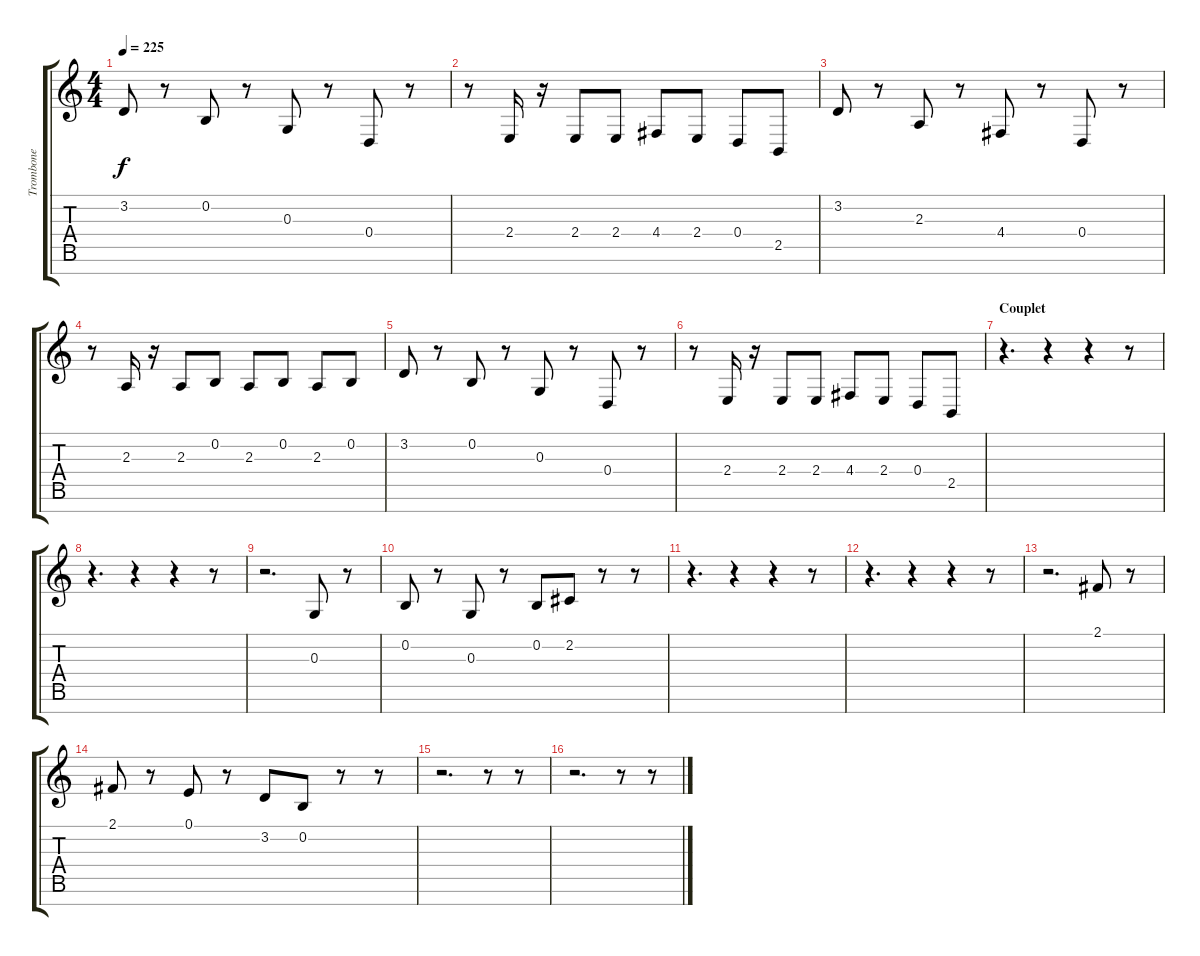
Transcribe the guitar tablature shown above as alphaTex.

\track ("Trombone" "Trombone") {instrument trombone}
\staff {score tabs}
\tuning (E4 B3 G3 D3 A2 E2 B1) {hide}
\ts (4 4)
\tempo 225
\clef g2
\ks c
3.2.8{dy f} r.8 0.2.8 r.8 0.3.8 r.8 0.4.8 r.8 |
r.8 2.4.16 r.16 2.4.8 2.4.8 4.4.8 2.4.8 0.4.8 2.5.8 |
3.2.8 r.8 2.3.8 r.8 4.4.8 r.8 0.4.8 r.8 |
r.8 2.3.16 r.16 2.3.8 0.2.8 2.3.8 0.2.8 2.3.8 0.2.8 |
3.2.8 r.8 0.2.8 r.8 0.3.8 r.8 0.4.8 r.8 |
r.8 2.4.16 r.16 2.4.8 2.4.8 4.4.8 2.4.8 0.4.8 2.5.8 |
\section ("" "Couplet")
r.4{d} r.4 r.4 r.8 |
r.4{d} r.4 r.4 r.8 |
r.2{d} 0.3.8 r.8 |
0.2.8 r.8 0.3.8 r.8 0.2.8 2.2.8 r.8 r.8 |
r.4{d} r.4 r.4 r.8 |
r.4{d} r.4 r.4 r.8 |
r.2{d} 2.1.8 r.8 |
2.1.8 r.8 0.1.8 r.8 3.2.8 0.2.8 r.8 r.8 |
r.2{d} r.8 r.8 |
r.2{d} r.8 r.8
